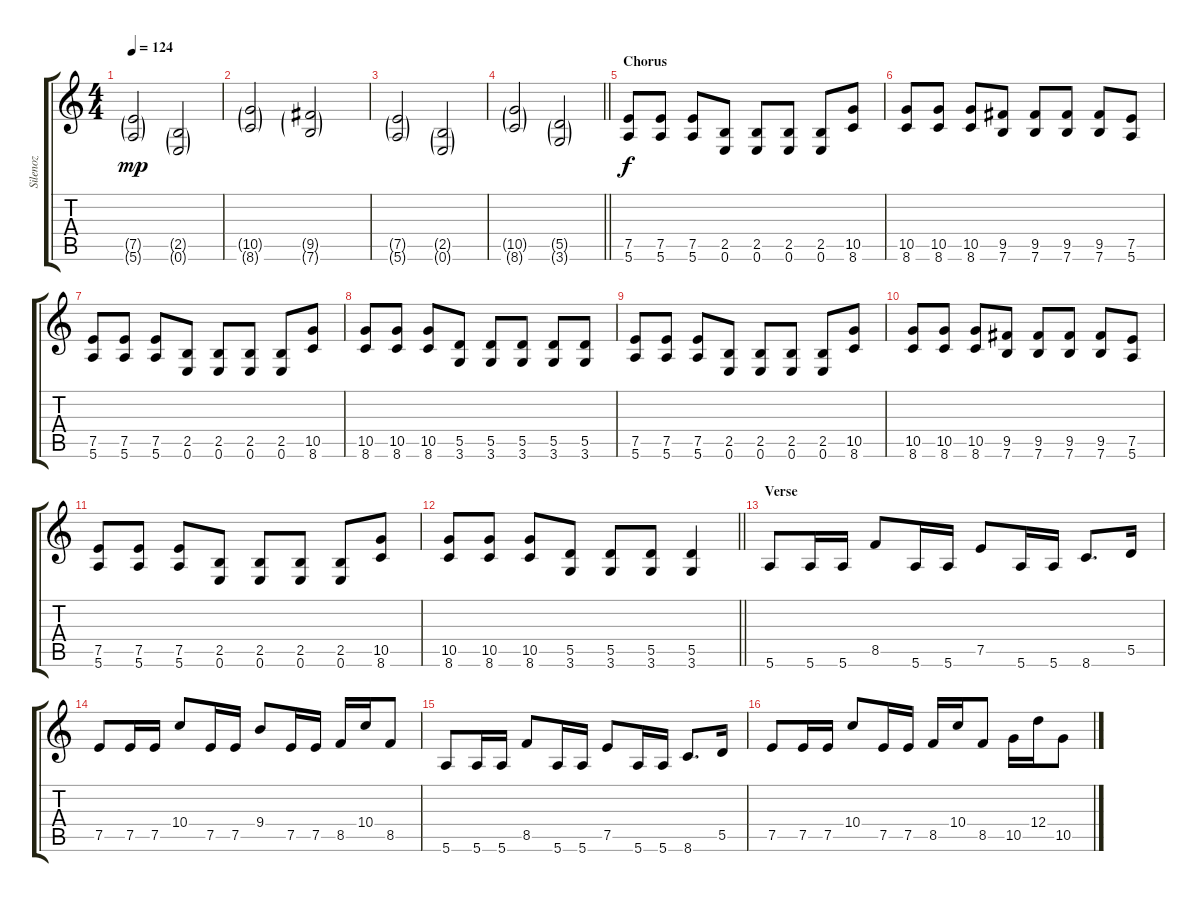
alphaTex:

\track ("Silenoz" "Silenoz") {instrument distortionguitar}
\staff {score tabs}
\tuning (E4 B3 G3 D3 A2 E2) {hide}
\ts (4 4)
\tempo 124
\clef g2
\ks c
(7.5{g} 5.6{g}).2{dy mp} (2.5{g} 0.6{g}).2 |
(10.5{g} 8.6{g}).2 (9.5{g} 7.6{g}).2 |
(7.5{g} 5.6{g}).2 (2.5{g} 0.6{g}).2 |
\barLineRight lightlight
(10.5{g} 8.6{g}).2 (5.5{g} 3.6{g}).2 |
\section ("" "Chorus")
(7.5 5.6).8{dy f} (7.5 5.6).8 (7.5 5.6).8 (2.5 0.6).8 (2.5 0.6).8 (2.5 0.6).8 (2.5 0.6).8 (10.5 8.6).8 |
(10.5 8.6).8 (10.5 8.6).8 (10.5 8.6).8 (9.5 7.6).8 (9.5 7.6).8 (9.5 7.6).8 (9.5 7.6).8 (7.5 5.6).8 |
(7.5 5.6).8 (7.5 5.6).8 (7.5 5.6).8 (2.5 0.6).8 (2.5 0.6).8 (2.5 0.6).8 (2.5 0.6).8 (10.5 8.6).8 |
(10.5 8.6).8 (10.5 8.6).8 (10.5 8.6).8 (5.5 3.6).8 (5.5 3.6).8 (5.5 3.6).8 (5.5 3.6).8 (5.5 3.6).8 |
(7.5 5.6).8 (7.5 5.6).8 (7.5 5.6).8 (2.5 0.6).8 (2.5 0.6).8 (2.5 0.6).8 (2.5 0.6).8 (10.5 8.6).8 |
(10.5 8.6).8 (10.5 8.6).8 (10.5 8.6).8 (9.5 7.6).8 (9.5 7.6).8 (9.5 7.6).8 (9.5 7.6).8 (7.5 5.6).8 |
(7.5 5.6).8 (7.5 5.6).8 (7.5 5.6).8 (2.5 0.6).8 (2.5 0.6).8 (2.5 0.6).8 (2.5 0.6).8 (10.5 8.6).8 |
\barLineRight lightlight
(10.5 8.6).8 (10.5 8.6).8 (10.5 8.6).8 (5.5 3.6).8 (5.5 3.6).8 (5.5 3.6).8 (5.5 3.6).4 |
\section ("" "Verse")
5.6.8 5.6.16 5.6.16 8.5.8 5.6.16 5.6.16 7.5.8 5.6.16 5.6.16 8.6.8{d} 5.5.16 |
7.5.8 7.5.16 7.5.16 10.4.8 7.5.16 7.5.16 9.4.8 7.5.16 7.5.16 8.5.16 10.4.16 8.5.8 |
5.6.8 5.6.16 5.6.16 8.5.8 5.6.16 5.6.16 7.5.8 5.6.16 5.6.16 8.6.8{d} 5.5.16 |
7.5.8 7.5.16 7.5.16 10.4.8 7.5.16 7.5.16 8.5.16 10.4.16 8.5.8 10.5.16 12.4.16 10.5.8
